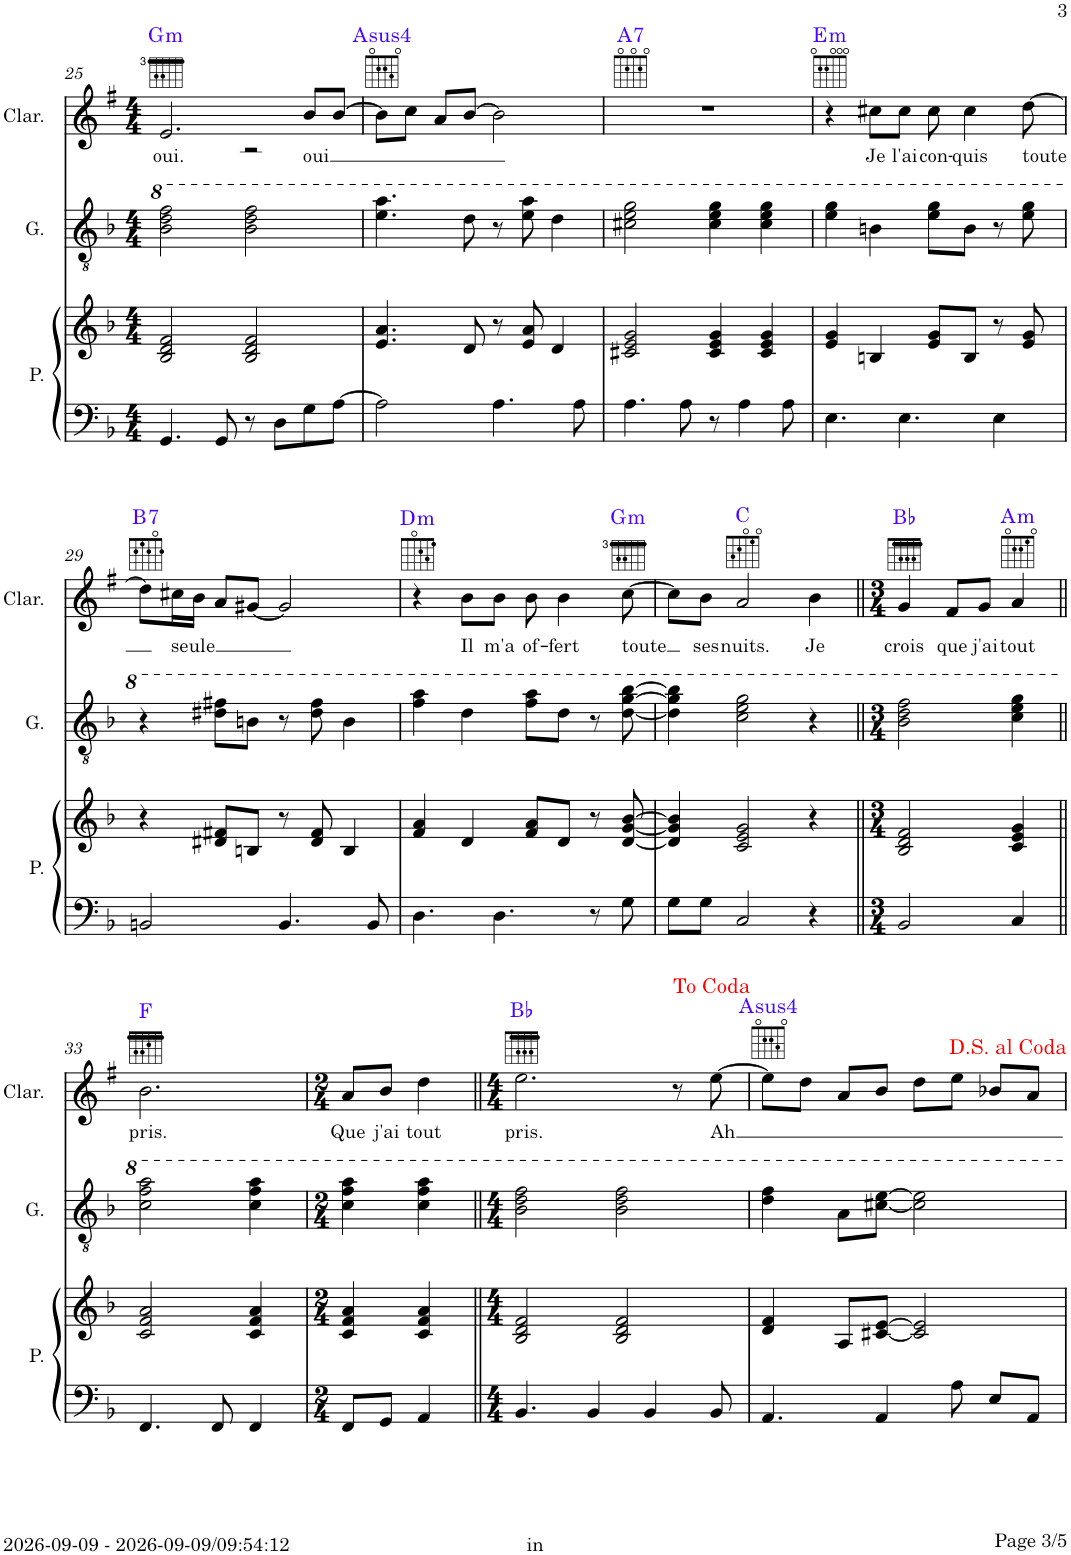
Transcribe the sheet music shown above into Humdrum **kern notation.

**kern	**kern	**kern	**kern	**text	**harte
*part3	*part3	*part2	*part1	*part1	*part1
*staff4	*staff3	*staff2	*staff1	*staff1	*
*I"Piano	*	*I"Guitare	*I"Clarinette	*	*
*I'P.	*	*I'G.	*I'Clar.	*	*
!!LO:PB:g=z
*clefF4	*clefG2	*clefGv2	*clefG2	*	*
*	*	*	*Trd1c2	*	*
*k[b-]	*k[b-]	*k[b-]	*k[f#]	*	*
*M4/4	*M4/4	*M4/4	*M4/4	*	*
=25	=25	=25	=25	=25	=25
!	!	!	!	!LO:LY:b	!LO:H:kt=m
*	*	*	*^	*	*
4.GG/	2B-/ 2d/ 2f/	2b-\ 2dd\ 2ff\	2.e/	2ryy	oui.	G:min
8GG/	.	.	.	.	.	.
8r	2B-/ 2d/ 2f/	2b-\ 2dd\ 2ff\	.	2r	.	.
8D\L	.	.	.	.	.	.
!	!	!	!	!	!LO:LY:b	!
8G\	.	.	8b/L	.	oui	.
[8A\J	.	.	[8b/J	.	.	.
*	*	*	*v	*v	*	*
=26	=26	=26	=26	=26	=26
!	!	!	!	!	!LO:H:kt=4
2A\]	4.e/ 4.a/	4.ee\ 4.aa\	8b\L]	.	A:sus4
.	.	.	8cc\J	.	.
.	.	.	8a/L	.	.
.	8d/	8dd\	[8b/J	.	.
4.A\	8r	8r	2b\]	.	.
.	8e/ 8a/	8ee\ 8aa\	.	.	.
.	4d/	4dd\	.	.	.
8A\	.	.	.	.	.
=27	=27	=27	=27	=27	=27
!	!	!	!	!	!LO:H:kt=7
4.A\	2c#X/ 2e/ 2g/	2cc#X\ 2ee\ 2gg\	1r	.	A:7
8A\	.	.	.	.	.
8r	4c#/ 4e/ 4g/	4cc#\ 4ee\ 4gg\	.	.	.
4A\	.	.	.	.	.
.	4c#/ 4e/ 4g/	4cc#\ 4ee\ 4gg\	.	.	.
8A\	.	.	.	.	.
=28	=28	=28	=28	=28	=28
!	!	!	!	!	!LO:H:kt=m
4.E\	4e/ 4g/	4ee\ 4gg\	4r	.	E:min
!	!	!	!	!LO:LY:b	!
.	4Bn/	4bn\	8cc#X\L	Je	.
!	!	!	!	!LO:LY:b	!
4.E\	.	.	8cc#\J	l'ai	.
!	!	!	!	!LO:LY:b	!
.	8e/ 8g/L	8ee\ 8gg\L	8cc#\	con-	.
!	!	!	!	!LO:LY:b	!
.	8B/J	8b\J	4cc#\	-quis	.
4E\	8r	8r	.	.	.
!	!	!	!	!LO:LY:b	!
.	8e/ 8g/	8ee\ 8gg\	[8dd\	toute	.
!!LO:LB:g=z
=29	=29	=29	=29	=29	=29
!	!	!	!	!	!LO:H:kt=7
2BBn/	4r	4r	8dd\L]	.	B:7
!	!	!	!	!LO:LY:b	!
.	.	.	16cc#X\L	seule	.
.	.	.	16b\JJ	.	.
.	8d#X/ 8f#X/L	8dd#X\ 8ff#X\L	8a/L	.	.
.	8Bn/J	8bn\J	[8g#X/J	.	.
4.BB/	8r	8r	2g#/]	.	.
.	8d#/ 8f#/	8dd#\ 8ff#\	.	.	.
.	4B/	4b\	.	.	.
8BB/	.	.	.	.	.
=30	=30	=30	=30	=30	=30
!	!	!	!	!	!LO:H:kt=m
4.D\	4f/ 4a/	4ff\ 4aa\	4r	.	D:min
!	!	!	!	!LO:LY:b	!
.	4d/	4dd\	8b\L	Il	.
!	!	!	!	!LO:LY:b	!
4.D\	.	.	8b\J	m'a	.
!	!	!	!	!LO:LY:b	!
.	8f/ 8a/L	8ff\ 8aa\L	8b\	of-	.
!	!	!	!	!LO:LY:b	!
.	8d/J	8dd\J	4b\	-fert	.
8r	8r	8r	.	.	.
!	!	!	!	!LO:LY:b	!LO:H:kt=m
8G\	[8d/ [8g/ [8b-/	[8dd\ [8gg\ [8bb-\	[8cc\	toute	G:min
=31	=31	=31	=31	=31	=31
8G\L	4d/] 4g/] 4b-/]	4dd\] 4gg\] 4bb-\]	8cc\L]	.	.
!	!	!	!	!LO:LY:b	!
8G\J	.	.	8b\J	ses	.
!	!	!	!	!LO:LY:b	!
2C/	2c/ 2e/ 2g/	2cc\ 2ee\ 2gg\	2a/	nuits.	C:maj
!	!	!	!	!LO:LY:b	!
4r	4r	4r	4b\	Je	.
=32||	=32||	=32||	=32||	=32||	=32||
*M3/4	*M3/4	*M3/4	*M3/4	*	*
!	!	!	!	!LO:LY:b	!
2BB-/	2B-/ 2d/ 2f/	2b-\ 2dd\ 2ff\	4g/	crois	Bb:maj
!	!	!	!	!LO:LY:b	!
.	.	.	8f#/L	que	.
!	!	!	!	!LO:LY:b	!
.	.	.	8g/J	j'ai	.
!	!	!	!	!LO:LY:b	!LO:H:kt=m
4C/	4c/ 4e/ 4g/	4cc\ 4ee\ 4gg\	4a/	tout	A:min
!!LO:LB:g=z
=33||	=33||	=33||	=33||	=33||	=33||
!	!	!	!	!LO:LY:b	!
4.FF/	2c/ 2f/ 2a/	2cc\ 2ff\ 2aa\	2.b\	pris.	F:maj
8FF/	.	.	.	.	.
4FF/	4c/ 4f/ 4a/	4cc\ 4ff\ 4aa\	.	.	.
=34	=34	=34	=34	=34	=34
*M2/4	*M2/4	*M2/4	*M2/4	*	*
!	!	!	!	!LO:LY:b	!
8FF/L	4c/ 4f/ 4a/	4cc\ 4ff\ 4aa\	8a/L	Que	.
!	!	!	!	!LO:LY:b	!
8GG/J	.	.	8b/J	j'ai	.
!	!	!	!	!LO:LY:b	!
4AA/	4c/ 4f/ 4a/	4cc\ 4ff\ 4aa\	4dd\	tout	.
=35||	=35||	=35||	=35||	=35||	=35||
*M4/4	*M4/4	*M4/4	*M4/4	*	*
!	!	!	!	!LO:LY:b	!
4.BB-/	2B-/ 2d/ 2f/	2b-\ 2dd\ 2ff\	2.ee\	pris.	Bb:maj
4BB-/	.	.	.	.	.
.	2B-/ 2d/ 2f/	2b-\ 2dd\ 2ff\	.	.	.
4BB-/	.	.	.	.	.
.	.	.	8r	.	.
!	!	!	!	!LO:LY:b	!
8BB-/	.	.	[8ee\	Ah	.
=36	=36	=36	=36	=36	=36
!	!	!	!	!	!LO:H:kt=4
4.AA/	4d/ 4f/	4dd\ 4ff\	8ee\L]	.	A:sus4
.	.	.	8dd\J	.	.
.	8A/L	8a\L	8a/L	.	.
4AA/	[8c#X/ [8e/J	[8cc#X\ [8ee\J	8b/J	.	.
.	2c#/] 2e/]	2cc#\] 2ee\]	8dd\L	.	.
8A\	.	.	8ee\J	.	.
8E/L	.	.	8b-X/L	.	.
8AA/J	.	.	8a/J	.	.
=	=	=	=	=	=
*-	*-	*-	*-	*-	*-
